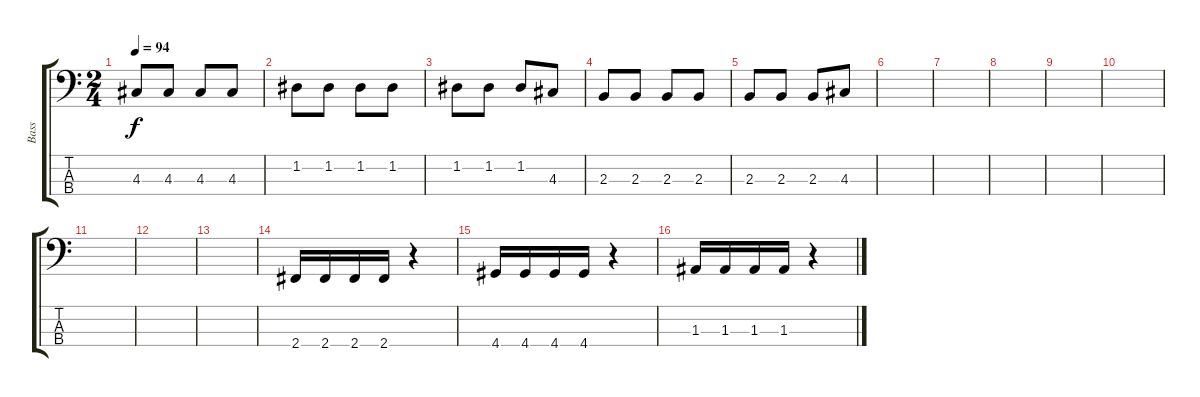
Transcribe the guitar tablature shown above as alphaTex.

\track ("Bass" "Bass") {instrument electricbassfinger}
\staff {score tabs}
\tuning (G2 D2 A1 E1) {hide}
\ts (2 4)
\tempo 94
\clef f4
\ks c
4.3.8{dy f} 4.3.8 4.3.8 4.3.8 |
1.2.8 1.2.8 1.2.8 1.2.8 |
1.2.8 1.2.8 1.2.8 4.3.8 |
2.3.8 2.3.8 2.3.8 2.3.8 |
2.3.8 2.3.8 2.3.8 4.3.8 |
|
|
|
|
|
|
|
|
2.4.16 2.4.16 2.4.16 2.4.16 r.4 |
4.4.16 4.4.16 4.4.16 4.4.16 r.4 |
1.3.16 1.3.16 1.3.16 1.3.16 r.4
